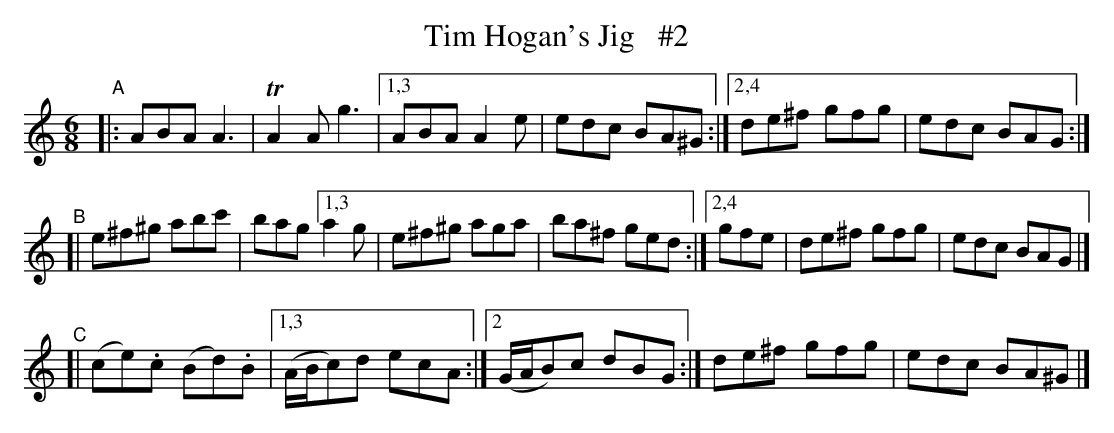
X:1
T: Tim Hogan's Jig   #2
M: 6/8
L: 1/8
K: Am
"^A"|: ABA A3 | TA2A g3 |[1,3 ABA A2e | edc BA^G :|[2,4 de^f gfg | edc BAG :|
"^B"[| e^f^g abc' | bag [1,3a2g | e^f^g aga | ba^f ged :|[2,4 gfe | de^f gfg | edc BAG |]
"^C"[| (ce).c (Bd).B |[1,3 (A/B/c)d ecA :|[2 (G/A/B)c dBG :| de^f gfg | edc BA^G |]
